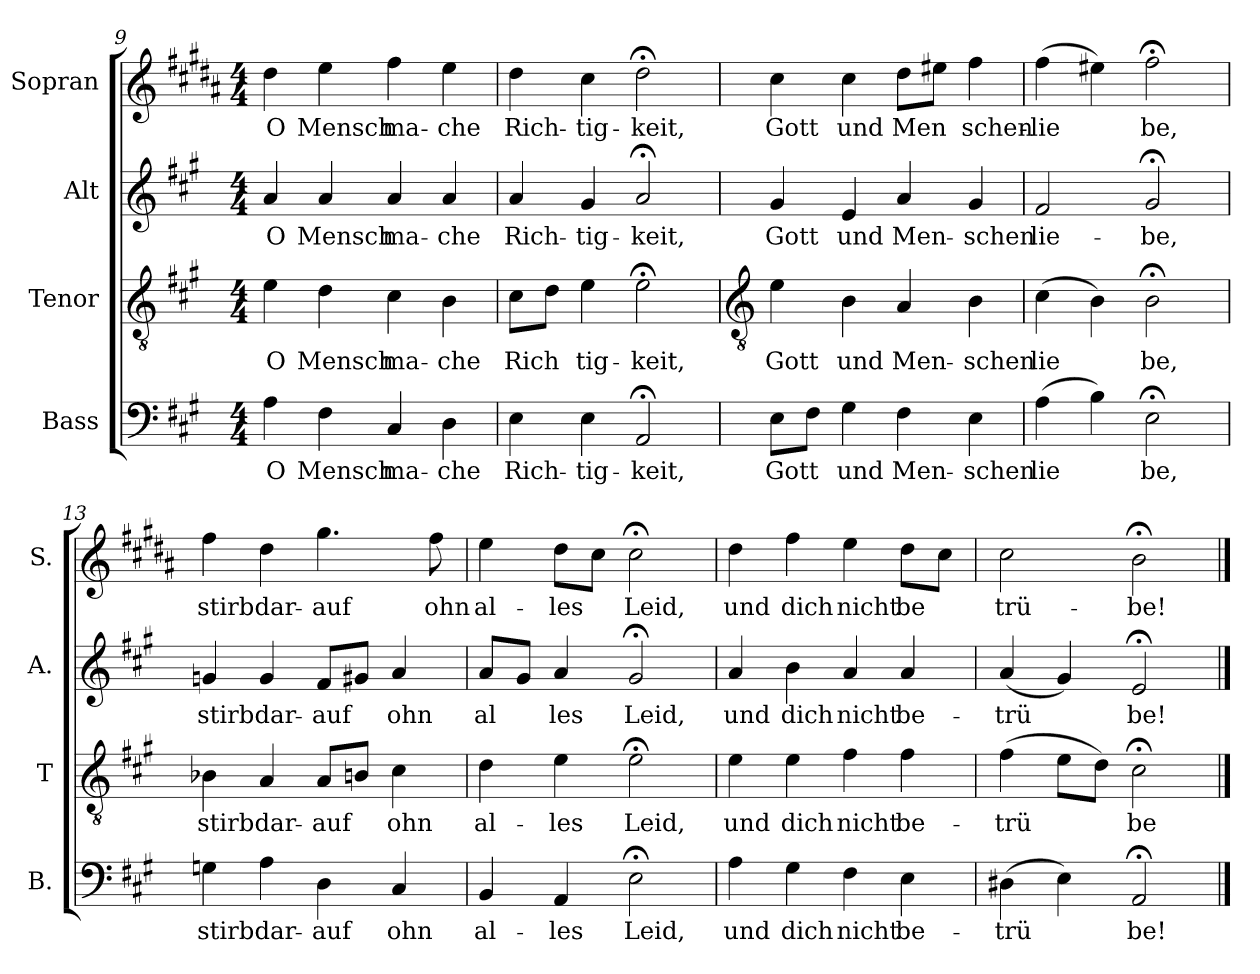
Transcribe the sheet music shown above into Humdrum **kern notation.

**kern	**text	**kern	**text	**kern	**text	**kern	**text
*part4	*part4	*part3	*part3	*part2	*part2	*part1	*part1
*staff4	*staff4	*staff3	*staff3	*staff2	*staff2	*staff1	*staff1
*I"Bass	*	*I"Tenor	*	*I"Alt	*	*I"Sopran	*
*I'B.	*	*I'T	*	*I'A.	*	*I'S.	*
*clefF4	*	*clefGv2	*	*clefG2	*	*clefG2	*
*	*	*	*	*	*	*ITrd1c2	*
*k[f#c#g#]	*	*k[f#c#g#]	*	*k[f#c#g#]	*	*k[f#c#g#]	*
*A:	*	*A:	*	*A:	*	*A:	*
*M4/4	*	*M4/4	*	*M4/4	*	*M4/4	*
=9	=9	=9	=9	=9	=9	=9	=9
!	!LO:LY:b	!	!LO:LY:b	!	!LO:LY:b	!	!LO:LY:b
4A	O	4e	O	4a	O	4cc#	O
!	!LO:LY:b	!	!LO:LY:b	!	!LO:LY:b	!	!LO:LY:b
4F#	Mensch	4d	Mensch	4a	Mensch	4dd	Mensch
!	!LO:LY:b	!	!LO:LY:b	!	!LO:LY:b	!	!LO:LY:b
4C#	ma-	4c#	ma-	4a	ma-	4ee	ma-
!	!LO:LY:b	!	!LO:LY:b	!	!LO:LY:b	!	!LO:LY:b
4D	-che	4B	-che	4a	-che	4dd	-che
=10	=10	=10	=10	=10	=10	=10	=10
!	!LO:LY:b	!	!LO:LY:b	!	!LO:LY:b	!	!LO:LY:b
4E	Rich-	8c#L	Rich	4a	Rich-	4cc#	Rich-
.	.	8dJ	.	.	.	.	.
!	!LO:LY:b	!	!LO:LY:b	!	!LO:LY:b	!	!LO:LY:b
4E	-tig-	4e	tig-	4g#	-tig-	4b	-tig-
!	!LO:LY:b	!	!LO:LY:b	!	!LO:LY:b	!	!LO:LY:b
2AA;<	-keit,	2e;<	-keit,	2a;<	-keit,	2cc#;<	-keit,
!!LO:LB:g=z
=11	=11	=11	=11	=11	=11	=11	=11
*	*	*clefGv2	*	*	*	*	*
!	!LO:LY:b	!	!LO:LY:b	!	!LO:LY:b	!	!LO:LY:b
8EL	Gott	4e	Gott	4g#	Gott	4b	Gott
8F#J	.	.	.	.	.	.	.
!	!LO:LY:b	!	!LO:LY:b	!	!LO:LY:b	!	!LO:LY:b
4G#	und	4B	und	4e	und	4b	und
!	!LO:LY:b	!	!LO:LY:b	!	!LO:LY:b	!	!LO:LY:b
4F#	Men-	4A	Men-	4a	Men-	8cc#L	Men
.	.	.	.	.	.	8dd#XJ	.
!	!LO:LY:b	!	!LO:LY:b	!	!LO:LY:b	!	!LO:LY:b
4E	-schen	4B	-schen	4g#	-schen	4ee	schen-
=12	=12	=12	=12	=12	=12	=12	=12
!	!LO:LY:b	!	!LO:LY:b	!	!LO:LY:b	!	!LO:LY:b
(>4A	lie	(>4c#	lie	2f#	lie-	(>4ee	-lie
4B)	.	4B)	.	.	.	4dd#X)	.
!	!LO:LY:b	!	!LO:LY:b	!	!LO:LY:b	!	!LO:LY:b
2E;<	be,	2B;<	be,	2g#;<	-be,	2ee;<	be,
=13	=13	=13	=13	=13	=13	=13	=13
!	!LO:LY:b	!	!LO:LY:b	!	!LO:LY:b	!	!LO:LY:b
4Gn	stirb	4B-X	stirb	4gn	stirb	4ee	stirb
!	!LO:LY:b	!	!LO:LY:b	!	!LO:LY:b	!	!LO:LY:b
4A	dar-	4A	dar-	4g	dar-	4cc#	dar-
!	!LO:LY:b	!	!LO:LY:b	!	!LO:LY:b	!	!LO:LY:b
4D	-auf	8AL	-auf	8f#L	-auf	4.ff#	-auf
.	.	8BnJ	.	8g#XJ	.	.	.
!	!LO:LY:b	!	!LO:LY:b	!	!LO:LY:b	!	!
4C#	ohn	4c#	ohn	4a	ohn	.	.
!	!	!	!	!	!	!	!LO:LY:b
.	.	.	.	.	.	8ee	ohn
=14	=14	=14	=14	=14	=14	=14	=14
!	!LO:LY:b	!	!LO:LY:b	!	!LO:LY:b	!	!LO:LY:b
4BB	al-	4d	al-	8aL	al	4dd	al-
.	.	.	.	8g#J	.	.	.
!	!LO:LY:b	!	!LO:LY:b	!	!LO:LY:b	!	!LO:LY:b
4AA	-les	4e	-les	4a	les	8cc#L	-les
.	.	.	.	.	.	8bJ	.
!	!LO:LY:b	!	!LO:LY:b	!	!LO:LY:b	!	!LO:LY:b
2E;<	Leid,	2e;<	Leid,	2g#;<	Leid,	2b;<	Leid,
=15	=15	=15	=15	=15	=15	=15	=15
!	!LO:LY:b	!	!LO:LY:b	!	!LO:LY:b	!	!LO:LY:b
4A	und	4e	und	4a	und	4cc#	und
!	!LO:LY:b	!	!LO:LY:b	!	!LO:LY:b	!	!LO:LY:b
4G#	dich	4e	dich	4b	dich	4ee	dich
!	!LO:LY:b	!	!LO:LY:b	!	!LO:LY:b	!	!LO:LY:b
4F#	nicht	4f#	nicht	4a	nicht	4dd	nicht
!	!LO:LY:b	!	!LO:LY:b	!	!LO:LY:b	!	!LO:LY:b
4E	be-	4f#	be-	4a	be-	8cc#L	be
.	.	.	.	.	.	8bJ	.
=16	=16	=16	=16	=16	=16	=16	=16
!	!LO:LY:b	!	!LO:LY:b	!	!LO:LY:b	!	!LO:LY:b
(>4D#X	-trü	(>4f#	-trü	(<4a	-trü	2b	trü-
4E)	.	8eL	.	4g#)	.	.	.
.	.	8dJ)	.	.	.	.	.
!	!LO:LY:b	!	!LO:LY:b	!	!LO:LY:b	!	!LO:LY:b
2AA;<	be!	2c#;<	be	2e;<	be!	2a;<	-be!
==	==	==	==	==	==	==	==
*-	*-	*-	*-	*-	*-	*-	*-
